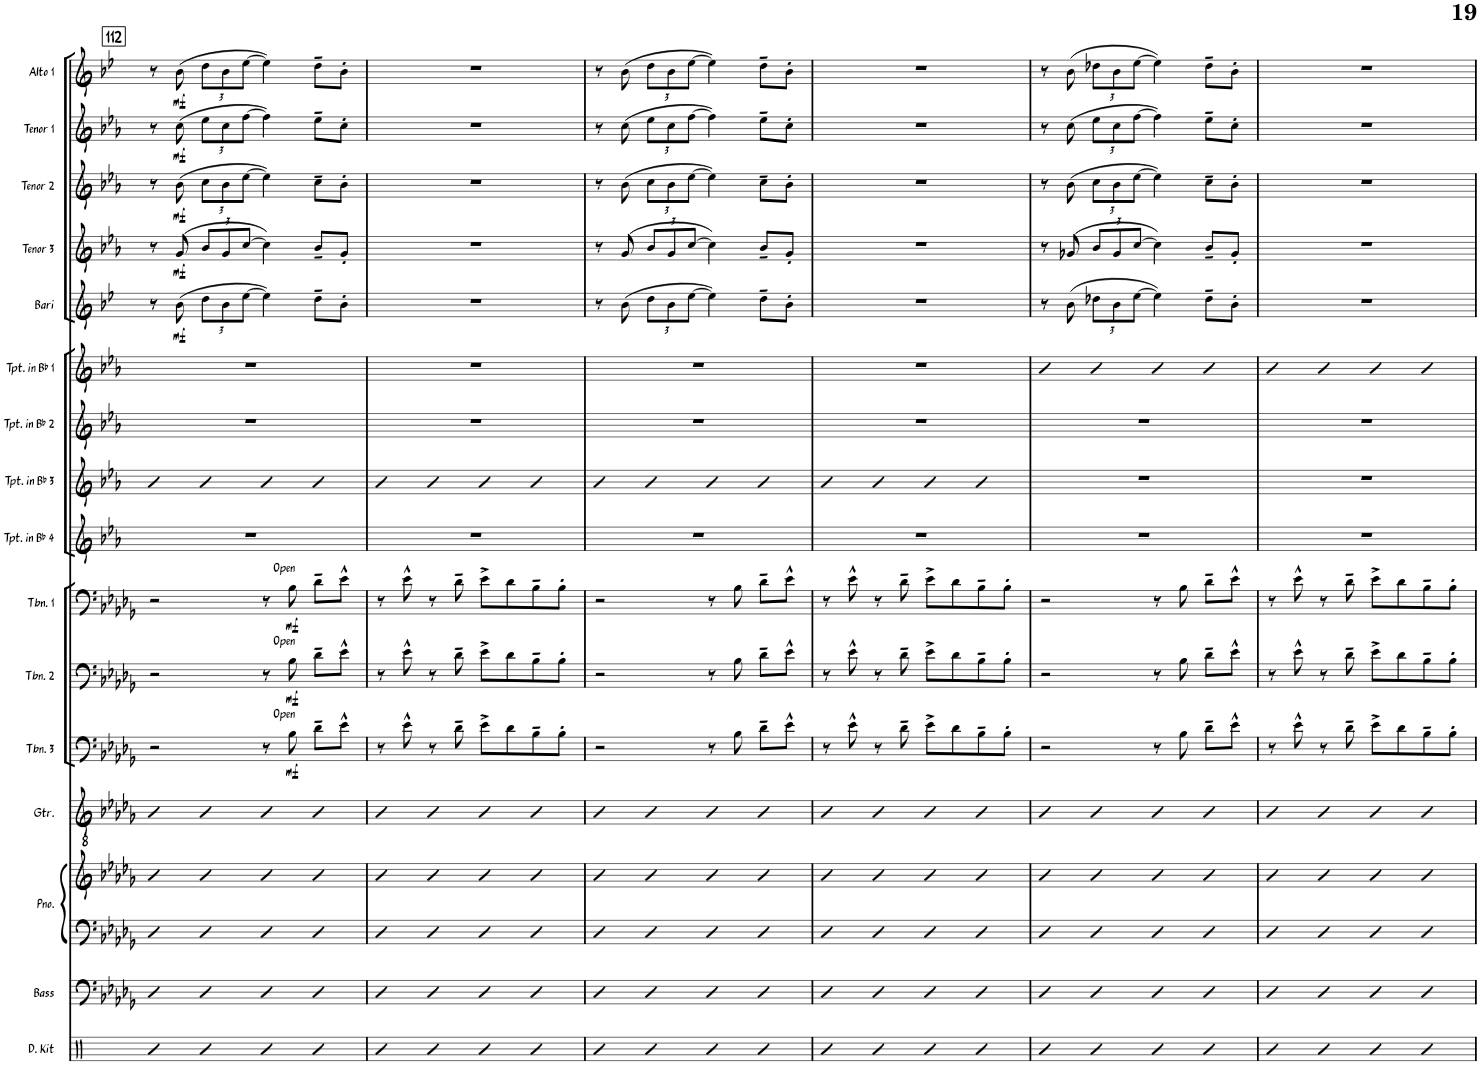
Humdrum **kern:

**kern	**kern	**kern	**kern	**kern	**kern	**dynam	**kern	**dynam	**kern	**dynam	**kern	**kern	**kern	**kern	**kern	**dynam	**kern	**dynam	**kern	**dynam	**kern	**dynam	**kern	**dynam
*part16	*part15	*part14	*part14	*part13	*part12	*part12	*part11	*part11	*part10	*part10	*part9	*part8	*part7	*part6	*part5	*part5	*part4	*part4	*part3	*part3	*part2	*part2	*part1	*part1
*staff17	*staff16	*staff15	*staff14	*staff13	*staff12	*staff12	*staff11	*staff11	*staff10	*staff10	*staff9	*staff8	*staff7	*staff6	*staff5	*staff5	*staff4	*staff4	*staff3	*staff3	*staff2	*staff2	*staff1	*staff1
*I"Drum Kit	*I"Acoustic Bass	*I"Piano	*	*I"Guitar	*I"Trombone 3	*	*I"Trombone 2	*	*I"Trombone 1	*	*I"Trumpet in Bb 4	*I"Trumpet in Bb 3	*I"Trumpet in Bb 2	*I"Trumpet in Bb 1	*I"Bari Sax	*	*I"Tenor Sax 3	*	*I"Tenor Sax 2	*	*I"Tenor Sax 1	*	*I"Alto Sax 1	*
*I'D. Kit	*I'Bass	*I'Pno.	*	*I'Gtr.	*I'Tbn. 3	*	*I'Tbn. 2	*	*I'Tbn. 1	*	*I'Tpt. in Bb 4	*I'Tpt. in Bb 3	*I'Tpt. in Bb 2	*I'Tpt. in Bb 1	*I'Bari	*	*I'Tenor 3	*	*I'Tenor 2	*	*I'Tenor 1	*	*I'Alto 1	*
!!LO:PB:g=z
*clefX	*clefF4	*clefF4	*clefG2	*clefGv2	*clefF4	*	*clefF4	*	*clefF4	*	*clefG2	*clefG2	*clefG2	*clefG2	*clefG2	*	*clefG2	*	*clefG2	*	*clefG2	*	*clefG2	*
*	*Trd7c12	*	*	*	*	*	*	*	*	*	*Trd1c2	*Trd1c2	*Trd1c2	*Trd1c2	*Trd12c21	*	*Trd8c14	*	*Trd8c14	*	*Trd8c14	*	*Trd5c9	*
*k[]	*k[b-e-a-d-g-]	*k[b-e-a-d-g-]	*k[b-e-a-d-g-]	*k[b-e-a-d-g-]	*k[b-e-a-d-g-]	*	*k[b-e-a-d-g-]	*	*k[b-e-a-d-g-]	*	*k[b-e-a-]	*k[b-e-a-]	*k[b-e-a-]	*k[b-e-a-]	*k[b-e-]	*	*k[b-e-a-]	*	*k[b-e-a-]	*	*k[b-e-a-]	*	*k[b-e-]	*
*M4/4	*M4/4	*M4/4	*M4/4	*M4/4	*M4/4	*	*M4/4	*	*M4/4	*	*M4/4	*M4/4	*M4/4	*M4/4	*M4/4	*	*M4/4	*	*M4/4	*	*M4/4	*	*M4/4	*
!!LO:REH:place=s1:a:B:rj:fs=14:t=112
=112	=112	=112	=112	=112	=112	=112	=112	=112	=112	=112	=112	=112	=112	=112	=112	=112	=112	=112	=112	=112	=112	=112	=112	=112
4R	4D-	4D-	4b-	4B-	2r	.	2r	.	2r	.	1r	4b-	1r	1r	8r	.	8r	.	8r	.	8r	.	8r	.
!	!	!	!	!	!	!	!	!	!	!	!	!	!	!	!	!LO:DY:b	!	!LO:DY:b	!	!LO:DY:b	!	!LO:DY:b	!	!LO:DY:b
.	.	.	.	.	.	.	.	.	.	.	.	.	.	.	(8b-\	mf	(8g/	mf	(8b-\	mf	(8cc\	mf	(8b-\	mf
*	*	*	*	*	*	*	*	*	*	*	*	*	*	*	*Xbrackettup	*	*Xbrackettup	*	*Xbrackettup	*	*Xbrackettup	*	*Xbrackettup	*
4R	4D-	4D-	4b-	4B-	.	.	.	.	.	.	.	4b-	.	.	12dd\L	.	12b-/L	.	12cc\L	.	12ee-\L	.	12dd\L	.
.	.	.	.	.	.	.	.	.	.	.	.	.	.	.	12b-\	.	12g/	.	12b-\	.	12cc\	.	12b-\	.
.	.	.	.	.	.	.	.	.	.	.	.	.	.	.	[12ee-\J	.	[12cc/J	.	[12ee-\J	.	[12ff\J	.	[12ee-\J	.
4R	4D-	4D-	4b-	4B-	8r	.	8r	.	8r	.	.	4b-	.	.	4ee-\])	.	4cc\])	.	4ee-\])	.	4ff\])	.	4ee-\])	.
!	!	!	!	!	!	!	!	!	!LO:TX:a:t=Open	!	!	!	!	!	!	!	!	!	!	!	!	!	!	!
!	!	!	!	!	!	!	!LO:TX:a:t=Open	!	!	!	!	!	!	!	!	!	!	!	!	!	!	!	!	!
!	!	!	!	!	!LO:TX:a:t=Open	!	!	!	!	!	!	!	!	!	!	!	!	!	!	!	!	!	!	!
!	!	!	!	!	!	!LO:DY:b	!	!LO:DY:b	!	!LO:DY:b	!	!	!	!	!	!	!	!	!	!	!	!	!	!
.	.	.	.	.	8B-\	mf	8B-\	mf	8B-\	mf	.	.	.	.	.	.	.	.	.	.	.	.	.	.
4R	4D-	4D-	4b-	4B-	8d-~\L	.	8d-~\L	.	8d-~\L	.	.	4b-	.	.	8dd~\L	.	8b-~/L	.	8cc~\L	.	8ee-~\L	.	8dd~\L	.
.	.	.	.	.	8e-^^\J	.	8e-^^\J	.	8e-^^\J	.	.	.	.	.	8b-'\J	.	8g'/J	.	8b-'\J	.	8cc'\J	.	8b-'\J	.
=113	=113	=113	=113	=113	=113	=113	=113	=113	=113	=113	=113	=113	=113	=113	=113	=113	=113	=113	=113	=113	=113	=113	=113	=113
4R	4D-	4D-	4b-	4B-	8r	.	8r	.	8r	.	1r	4b-	1r	1r	1r	.	1r	.	1r	.	1r	.	1r	.
.	.	.	.	.	8e-^^\	.	8e-^^\	.	8e-^^\	.	.	.	.	.	.	.	.	.	.	.	.	.	.	.
4R	4D-	4D-	4b-	4B-	8r	.	8r	.	8r	.	.	4b-	.	.	.	.	.	.	.	.	.	.	.	.
.	.	.	.	.	8d-~\	.	8d-~\	.	8d-~\	.	.	.	.	.	.	.	.	.	.	.	.	.	.	.
4R	4D-	4D-	4b-	4B-	8e-^\L	.	8e-^\L	.	8e-^\L	.	.	4b-	.	.	.	.	.	.	.	.	.	.	.	.
.	.	.	.	.	8d-\	.	8d-\	.	8d-\	.	.	.	.	.	.	.	.	.	.	.	.	.	.	.
4R	4D-	4D-	4b-	4B-	8B-~\	.	8B-~\	.	8B-~\	.	.	4b-	.	.	.	.	.	.	.	.	.	.	.	.
.	.	.	.	.	8B-'\J	.	8B-'\J	.	8B-'\J	.	.	.	.	.	.	.	.	.	.	.	.	.	.	.
=114	=114	=114	=114	=114	=114	=114	=114	=114	=114	=114	=114	=114	=114	=114	=114	=114	=114	=114	=114	=114	=114	=114	=114	=114
4R	4D-	4D-	4b-	4B-	2r	.	2r	.	2r	.	1r	4b-	1r	1r	8r	.	8r	.	8r	.	8r	.	8r	.
.	.	.	.	.	.	.	.	.	.	.	.	.	.	.	(8b-\	.	(8g/	.	(8b-\	.	(8cc\	.	(8b-\	.
4R	4D-	4D-	4b-	4B-	.	.	.	.	.	.	.	4b-	.	.	12dd\L	.	12b-/L	.	12cc\L	.	12ee-\L	.	12dd\L	.
.	.	.	.	.	.	.	.	.	.	.	.	.	.	.	12b-\	.	12g/	.	12b-\	.	12cc\	.	12b-\	.
.	.	.	.	.	.	.	.	.	.	.	.	.	.	.	[12ee-\J	.	[12cc/J	.	[12ee-\J	.	[12ff\J	.	[12ee-\J	.
4R	4D-	4D-	4b-	4B-	8r	.	8r	.	8r	.	.	4b-	.	.	4ee-\])	.	4cc\])	.	4ee-\])	.	4ff\])	.	4ee-\])	.
.	.	.	.	.	8B-\	.	8B-\	.	8B-\	.	.	.	.	.	.	.	.	.	.	.	.	.	.	.
4R	4D-	4D-	4b-	4B-	8d-~\L	.	8d-~\L	.	8d-~\L	.	.	4b-	.	.	8dd~\L	.	8b-~/L	.	8cc~\L	.	8ee-~\L	.	8dd~\L	.
.	.	.	.	.	8e-^^\J	.	8e-^^\J	.	8e-^^\J	.	.	.	.	.	8b-'\J	.	8g'/J	.	8b-'\J	.	8cc'\J	.	8b-'\J	.
=115	=115	=115	=115	=115	=115	=115	=115	=115	=115	=115	=115	=115	=115	=115	=115	=115	=115	=115	=115	=115	=115	=115	=115	=115
4R	4D-	4D-	4b-	4B-	8r	.	8r	.	8r	.	1r	4b-	1r	1r	1r	.	1r	.	1r	.	1r	.	1r	.
.	.	.	.	.	8e-^^\	.	8e-^^\	.	8e-^^\	.	.	.	.	.	.	.	.	.	.	.	.	.	.	.
4R	4D-	4D-	4b-	4B-	8r	.	8r	.	8r	.	.	4b-	.	.	.	.	.	.	.	.	.	.	.	.
.	.	.	.	.	8d-~\	.	8d-~\	.	8d-~\	.	.	.	.	.	.	.	.	.	.	.	.	.	.	.
4R	4D-	4D-	4b-	4B-	8e-^\L	.	8e-^\L	.	8e-^\L	.	.	4b-	.	.	.	.	.	.	.	.	.	.	.	.
.	.	.	.	.	8d-\	.	8d-\	.	8d-\	.	.	.	.	.	.	.	.	.	.	.	.	.	.	.
4R	4D-	4D-	4b-	4B-	8B-~\	.	8B-~\	.	8B-~\	.	.	4b-	.	.	.	.	.	.	.	.	.	.	.	.
.	.	.	.	.	8B-'\J	.	8B-'\J	.	8B-'\J	.	.	.	.	.	.	.	.	.	.	.	.	.	.	.
=116	=116	=116	=116	=116	=116	=116	=116	=116	=116	=116	=116	=116	=116	=116	=116	=116	=116	=116	=116	=116	=116	=116	=116	=116
4R	4D-	4D-	4b-	4B-	2r	.	2r	.	2r	.	1r	1r	1r	4b-	8r	.	8r	.	8r	.	8r	.	8r	.
.	.	.	.	.	.	.	.	.	.	.	.	.	.	.	(8b-\	.	(8g-X/	.	(8b-\	.	(8cc\	.	(8b-\	.
4R	4D-	4D-	4b-	4B-	.	.	.	.	.	.	.	.	.	4b-	12dd-X\L	.	12b-/L	.	12cc\L	.	12ee-\L	.	12dd-X\L	.
.	.	.	.	.	.	.	.	.	.	.	.	.	.	.	12b-\	.	12g-/	.	12b-\	.	12cc\	.	12b-\	.
.	.	.	.	.	.	.	.	.	.	.	.	.	.	.	[12ee-\J	.	[12cc/J	.	[12ee-\J	.	[12ff\J	.	[12ee-\J	.
4R	4D-	4D-	4b-	4B-	8r	.	8r	.	8r	.	.	.	.	4b-	4ee-\])	.	4cc\])	.	4ee-\])	.	4ff\])	.	4ee-\])	.
.	.	.	.	.	8B-\	.	8B-\	.	8B-\	.	.	.	.	.	.	.	.	.	.	.	.	.	.	.
4R	4D-	4D-	4b-	4B-	8d-~\L	.	8d-~\L	.	8d-~\L	.	.	.	.	4b-	8dd-~\L	.	8b-~/L	.	8cc~\L	.	8ee-~\L	.	8dd-~\L	.
.	.	.	.	.	8e-^^\J	.	8e-^^\J	.	8e-^^\J	.	.	.	.	.	8b-'\J	.	8g-'/J	.	8b-'\J	.	8cc'\J	.	8b-'\J	.
=117	=117	=117	=117	=117	=117	=117	=117	=117	=117	=117	=117	=117	=117	=117	=117	=117	=117	=117	=117	=117	=117	=117	=117	=117
4R	4D-	4D-	4b-	4B-	8r	.	8r	.	8r	.	1r	1r	1r	4b-	1r	.	1r	.	1r	.	1r	.	1r	.
.	.	.	.	.	8e-^^\	.	8e-^^\	.	8e-^^\	.	.	.	.	.	.	.	.	.	.	.	.	.	.	.
4R	4D-	4D-	4b-	4B-	8r	.	8r	.	8r	.	.	.	.	4b-	.	.	.	.	.	.	.	.	.	.
.	.	.	.	.	8d-~\	.	8d-~\	.	8d-~\	.	.	.	.	.	.	.	.	.	.	.	.	.	.	.
4R	4D-	4D-	4b-	4B-	8e-^\L	.	8e-^\L	.	8e-^\L	.	.	.	.	4b-	.	.	.	.	.	.	.	.	.	.
.	.	.	.	.	8d-\	.	8d-\	.	8d-\	.	.	.	.	.	.	.	.	.	.	.	.	.	.	.
4R	4D-	4D-	4b-	4B-	8B-~\	.	8B-~\	.	8B-~\	.	.	.	.	4b-	.	.	.	.	.	.	.	.	.	.
.	.	.	.	.	8B-'\J	.	8B-'\J	.	8B-'\J	.	.	.	.	.	.	.	.	.	.	.	.	.	.	.
=	=	=	=	=	=	=	=	=	=	=	=	=	=	=	=	=	=	=	=	=	=	=	=	=
*-	*-	*-	*-	*-	*-	*-	*-	*-	*-	*-	*-	*-	*-	*-	*-	*-	*-	*-	*-	*-	*-	*-	*-	*-
